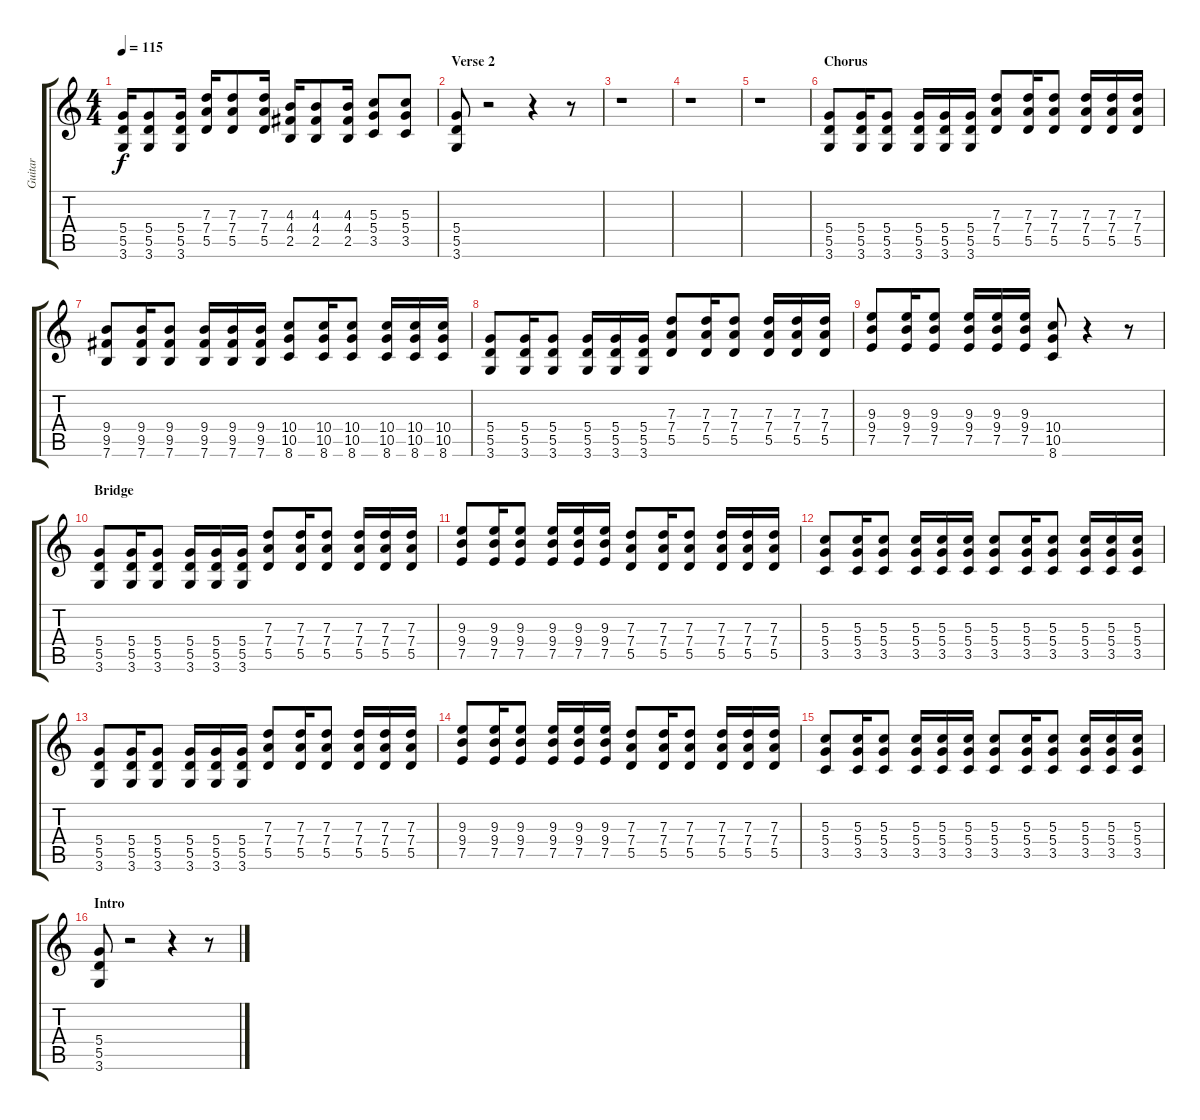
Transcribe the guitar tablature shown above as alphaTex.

\track ("Guitar" "Guitar") {instrument distortionguitar}
\staff {score tabs}
\tuning (E4 B3 G3 D3 A2 E2) {hide}
\ts (4 4)
\tempo 115
\clef g2
\ks c
(5.4 5.5 3.6).16{dy f} (5.4 5.5 3.6).8 (5.4 5.5 3.6).16 (7.3 7.4 5.5).16 (7.3 7.4 5.5).8 (7.3 7.4 5.5).16 (4.3 4.4 2.5).16 (4.3 4.4 2.5).8 (4.3 4.4 2.5).16 (5.3 5.4 3.5).8 (5.3 5.4 3.5).8 |
\section ("" "Verse 2")
(5.4 5.5 3.6).8 r.2 r.4 r.8 |
r.1 |
r.1 |
r.1 |
\section ("" "Chorus")
(5.4 5.5 3.6).8 (5.4 5.5 3.6).16 (5.4 5.5 3.6).8 (5.4 5.5 3.6).16 (5.4 5.5 3.6).16 (5.4 5.5 3.6).16 (7.3 7.4 5.5).8 (7.3 7.4 5.5).16 (7.3 7.4 5.5).8 (7.3 7.4 5.5).16 (7.3 7.4 5.5).16 (7.3 7.4 5.5).16 |
(9.4 9.5 7.6).8 (9.4 9.5 7.6).16 (9.4 9.5 7.6).8 (9.4 9.5 7.6).16 (9.4 9.5 7.6).16 (9.4 9.5 7.6).16 (10.4 10.5 8.6).8 (10.4 10.5 8.6).16 (10.4 10.5 8.6).8 (10.4 10.5 8.6).16 (10.4 10.5 8.6).16 (10.4 10.5 8.6).16 |
(5.4 5.5 3.6).8 (5.4 5.5 3.6).16 (5.4 5.5 3.6).8 (5.4 5.5 3.6).16 (5.4 5.5 3.6).16 (5.4 5.5 3.6).16 (7.3 7.4 5.5).8 (7.3 7.4 5.5).16 (7.3 7.4 5.5).8 (7.3 7.4 5.5).16 (7.3 7.4 5.5).16 (7.3 7.4 5.5).16 |
(9.3 9.4 7.5).8 (9.3 9.4 7.5).16 (9.3 9.4 7.5).8 (9.3 9.4 7.5).16 (9.3 9.4 7.5).16 (9.3 9.4 7.5).16 (10.4 10.5 8.6).8 r.4 r.8 |
\section ("" "Bridge")
(5.4 5.5 3.6).8 (5.4 5.5 3.6).16 (5.4 5.5 3.6).8 (5.4 5.5 3.6).16 (5.4 5.5 3.6).16 (5.4 5.5 3.6).16 (7.3 7.4 5.5).8 (7.3 7.4 5.5).16 (7.3 7.4 5.5).8 (7.3 7.4 5.5).16 (7.3 7.4 5.5).16 (7.3 7.4 5.5).16 |
(9.3 9.4 7.5).8 (9.3 9.4 7.5).16 (9.3 9.4 7.5).8 (9.3 9.4 7.5).16 (9.3 9.4 7.5).16 (9.3 9.4 7.5).16 (7.3 7.4 5.5).8 (7.3 7.4 5.5).16 (7.3 7.4 5.5).8 (7.3 7.4 5.5).16 (7.3 7.4 5.5).16 (7.3 7.4 5.5).16 |
(5.3 5.4 3.5).8 (5.3 5.4 3.5).16 (5.3 5.4 3.5).8 (5.3 5.4 3.5).16 (5.3 5.4 3.5).16 (5.3 5.4 3.5).16 (5.3 5.4 3.5).8 (5.3 5.4 3.5).16 (5.3 5.4 3.5).8 (5.3 5.4 3.5).16 (5.3 5.4 3.5).16 (5.3 5.4 3.5).16 |
(5.4 5.5 3.6).8 (5.4 5.5 3.6).16 (5.4 5.5 3.6).8 (5.4 5.5 3.6).16 (5.4 5.5 3.6).16 (5.4 5.5 3.6).16 (7.3 7.4 5.5).8 (7.3 7.4 5.5).16 (7.3 7.4 5.5).8 (7.3 7.4 5.5).16 (7.3 7.4 5.5).16 (7.3 7.4 5.5).16 |
(9.3 9.4 7.5).8 (9.3 9.4 7.5).16 (9.3 9.4 7.5).8 (9.3 9.4 7.5).16 (9.3 9.4 7.5).16 (9.3 9.4 7.5).16 (7.3 7.4 5.5).8 (7.3 7.4 5.5).16 (7.3 7.4 5.5).8 (7.3 7.4 5.5).16 (7.3 7.4 5.5).16 (7.3 7.4 5.5).16 |
(5.3 5.4 3.5).8 (5.3 5.4 3.5).16 (5.3 5.4 3.5).8 (5.3 5.4 3.5).16 (5.3 5.4 3.5).16 (5.3 5.4 3.5).16 (5.3 5.4 3.5).8 (5.3 5.4 3.5).16 (5.3 5.4 3.5).8 (5.3 5.4 3.5).16 (5.3 5.4 3.5).16 (5.3 5.4 3.5).16 |
\section ("" "Intro")
(5.4 5.5 3.6).8 r.2 r.4 r.8
